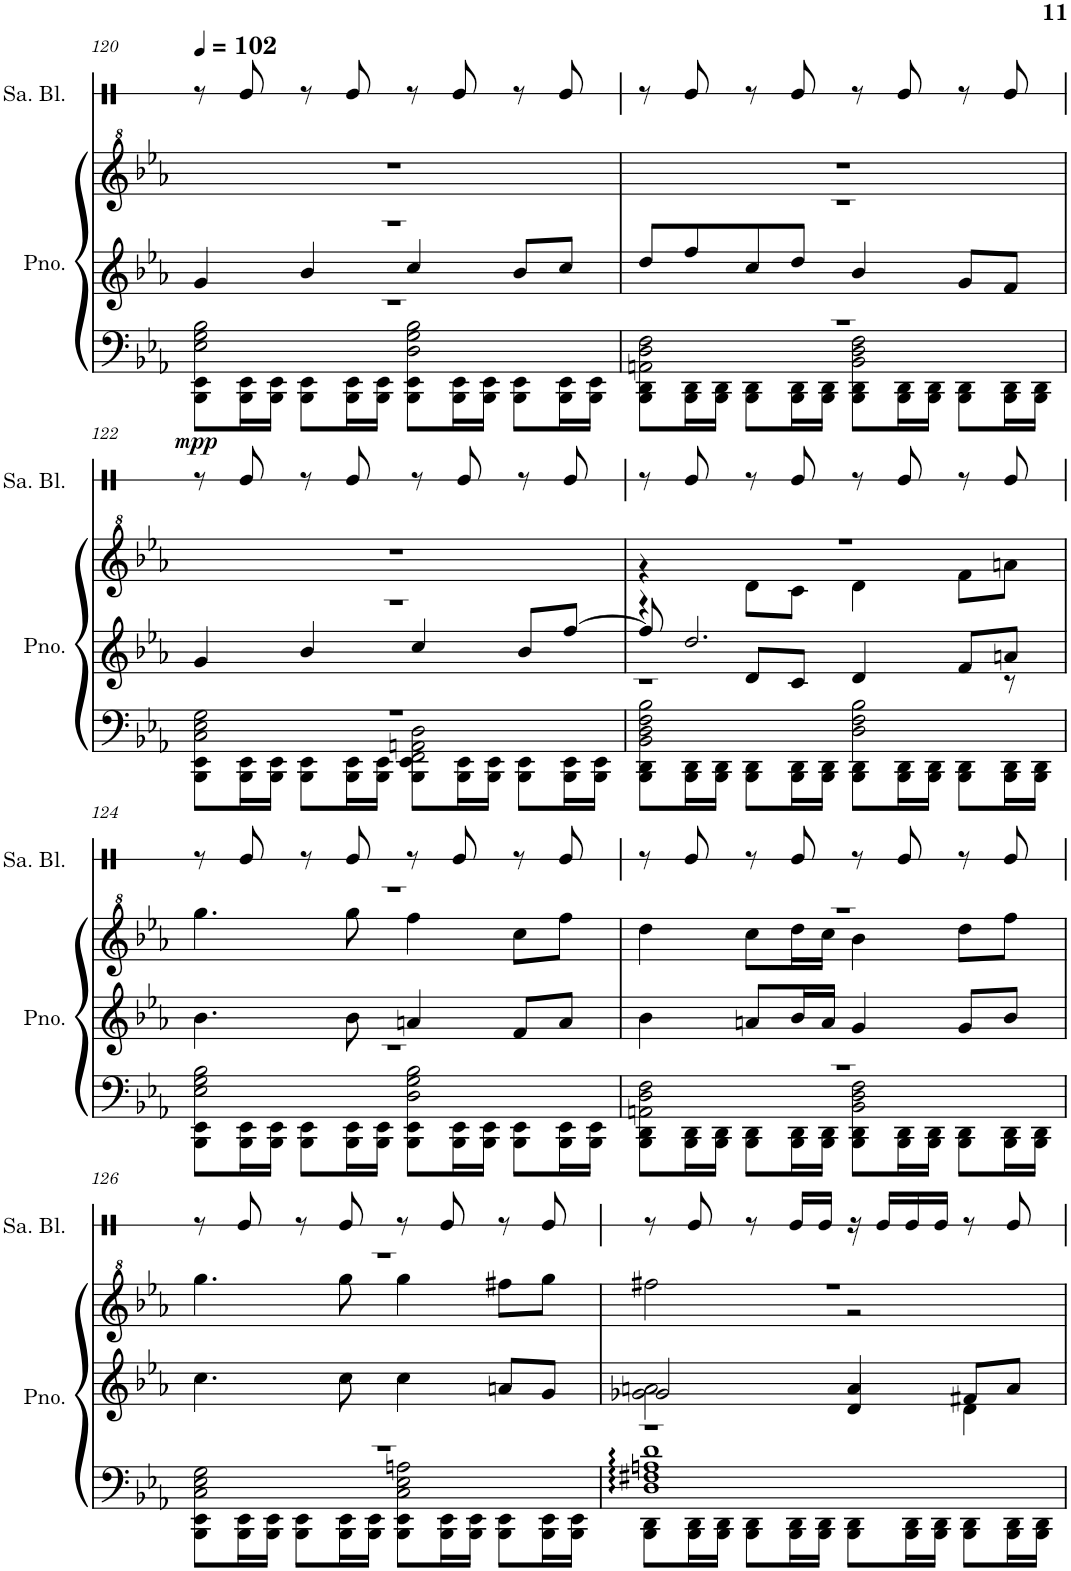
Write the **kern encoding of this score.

**kern	**kern	**kern	**dynam	**kern
*part2	*part2	*part2	*part2	*part1
*staff4	*staff3	*staff2	*staff2/3/4	*staff1
*I"钢琴	*	*	*	*I"沙锤块
!!LO:PB:g=z
*clefF4	*clefG2	*clefG^2	*	*clefX
*k[b-e-a-]	*k[b-e-a-]	*k[b-e-a-]	*	*k[]
*M4/4	*M4/4	*M4/4	*	*M4/4
*MM102	*MM102	*MM102	*	*MM102
=120	=120	=120	=120	=120
*^	*^	*	*	*
*	*^	*	*	*	*	*
!	!	!	!	!	!	!LO:DY:b=3	!
!	!	!	!	!	!	!LO:DY:n=1:b=3	!
2E-\ 2G\ 2B-\	8BBB-\ 8EE-\L	1r	1r	4g/	1r	mp p	8r
.	16BBB-\ 16EE-\L	.	.	.	.	.	8Re/
.	16BBB-\ 16EE-\JJ	.	.	.	.	.	.
.	8BBB-\ 8EE-\L	.	.	4b-/	.	.	8r
.	16BBB-\ 16EE-\L	.	.	.	.	.	8Re/
.	16BBB-\ 16EE-\JJ	.	.	.	.	.	.
2D\ 2G\ 2B-\	8BBB-\ 8EE-\L	.	.	4cc/	.	.	8r
.	16BBB-\ 16EE-\L	.	.	.	.	.	8Re/
.	16BBB-\ 16EE-\JJ	.	.	.	.	.	.
.	8BBB-\ 8EE-\L	.	.	8b-/L	.	.	8r
.	16BBB-\ 16EE-\L	.	.	8cc/J	.	.	8Re/
.	16BBB-\ 16EE-\JJ	.	.	.	.	.	.
=121	=121	=121	=121	=121	=121	=121	=121
2AAn\ 2D\ 2F\	8BBB-\ 8DD\L	1r	1r	8dd/L	1r	.	8r
.	16BBB-\ 16DD\L	.	.	8ff/	.	.	8Re/
.	16BBB-\ 16DD\JJ	.	.	.	.	.	.
.	8BBB-\ 8DD\L	.	.	8cc/	.	.	8r
.	16BBB-\ 16DD\L	.	.	8dd/J	.	.	8Re/
.	16BBB-\ 16DD\JJ	.	.	.	.	.	.
2BB-\ 2D\ 2F\	8BBB-\ 8DD\L	.	.	4b-/	.	.	8r
.	16BBB-\ 16DD\L	.	.	.	.	.	8Re/
.	16BBB-\ 16DD\JJ	.	.	.	.	.	.
.	8BBB-\ 8DD\L	.	.	8g/L	.	.	8r
.	16BBB-\ 16DD\L	.	.	8f/J	.	.	8Re/
.	16BBB-\ 16DD\JJ	.	.	.	.	.	.
!!LO:LB:g=z
=122	=122	=122	=122	=122	=122	=122	=122
2C\ 2E-\ 2G\	8BBB-\ 8EE-\L	1r	1r	4g/	1r	.	8r
.	16BBB-\ 16EE-\L	.	.	.	.	.	8Re/
.	16BBB-\ 16EE-\JJ	.	.	.	.	.	.
.	8BBB-\ 8EE-\L	.	.	4b-/	.	.	8r
.	16BBB-\ 16EE-\L	.	.	.	.	.	8Re/
.	16BBB-\ 16EE-\JJ	.	.	.	.	.	.
2FF\ 2AAn\ 2D\	8BBB-\ 8EE-\L	.	.	4cc/	.	.	8r
.	16BBB-\ 16EE-\L	.	.	.	.	.	8Re/
.	16BBB-\ 16EE-\JJ	.	.	.	.	.	.
.	8BBB-\ 8EE-\L	.	.	8b-/L	.	.	8r
.	16BBB-\ 16EE-\L	.	.	[8ff/J	.	.	8Re/
.	16BBB-\ 16EE-\JJ	.	.	.	.	.	.
=123	=123	=123	=123	=123	=123	=123	=123
*	*	*	*	*	*^	*	*
2BB-\ 2D\ 2F\ 2B-\	8BBB-\ 8DD\L	1r	4r	8ff/]	1r	4r	.	8r
.	16BBB-\ 16DD\L	.	.	2.dd/	.	.	.	8Re/
.	16BBB-\ 16DD\JJ	.	.	.	.	.	.	.
.	8BBB-\ 8DD\L	.	8d/L	.	.	8dd\L	.	8r
.	16BBB-\ 16DD\L	.	8c/J	.	.	8cc\J	.	8Re/
.	16BBB-\ 16DD\JJ	.	.	.	.	.	.	.
2D\ 2F\ 2B-\	8BBB-\ 8DD\L	.	4d/	.	.	4dd\	.	8r
.	16BBB-\ 16DD\L	.	.	.	.	.	.	8Re/
.	16BBB-\ 16DD\JJ	.	.	.	.	.	.	.
.	8BBB-\ 8DD\L	.	8f/L	.	.	8ff\L	.	8r
.	16BBB-\ 16DD\L	.	8an/J	8r	.	8aan\J	.	8Re/
.	16BBB-\ 16DD\JJ	.	.	.	.	.	.	.
*	*	*	*v	*v	*	*	*	*
!!LO:LB:g=z
=124	=124	=124	=124	=124	=124	=124	=124
2E-\ 2G\ 2B-\	8BBB-\ 8EE-\L	1r	4.b-\	1r	4.ggg\	.	8r
.	16BBB-\ 16EE-\L	.	.	.	.	.	8Re/
.	16BBB-\ 16EE-\JJ	.	.	.	.	.	.
.	8BBB-\ 8EE-\L	.	.	.	.	.	8r
.	16BBB-\ 16EE-\L	.	8b-\	.	8ggg\	.	8Re/
.	16BBB-\ 16EE-\JJ	.	.	.	.	.	.
2D\ 2G\ 2B-\	8BBB-\ 8EE-\L	.	4an/	.	4fff\	.	8r
.	16BBB-\ 16EE-\L	.	.	.	.	.	8Re/
.	16BBB-\ 16EE-\JJ	.	.	.	.	.	.
.	8BBB-\ 8EE-\L	.	8f/L	.	8ccc\L	.	8r
.	16BBB-\ 16EE-\L	.	8a/J	.	8fff\J	.	8Re/
.	16BBB-\ 16EE-\JJ	.	.	.	.	.	.
=125	=125	=125	=125	=125	=125	=125	=125
2AAn\ 2D\ 2F\	8BBB-\ 8DD\L	1r	4b-\	1r	4ddd\	.	8r
.	16BBB-\ 16DD\L	.	.	.	.	.	8Re/
.	16BBB-\ 16DD\JJ	.	.	.	.	.	.
.	8BBB-\ 8DD\L	.	8an/L	.	8ccc\L	.	8r
.	16BBB-\ 16DD\L	.	16b-/L	.	16ddd\L	.	8Re/
.	16BBB-\ 16DD\JJ	.	16a/JJ	.	16ccc\JJ	.	.
2BB-\ 2D\ 2F\	8BBB-\ 8DD\L	.	4g/	.	4bb-\	.	8r
.	16BBB-\ 16DD\L	.	.	.	.	.	8Re/
.	16BBB-\ 16DD\JJ	.	.	.	.	.	.
.	8BBB-\ 8DD\L	.	8g/L	.	8ddd\L	.	8r
.	16BBB-\ 16DD\L	.	8b-/J	.	8fff\J	.	8Re/
.	16BBB-\ 16DD\JJ	.	.	.	.	.	.
!!LO:LB:g=z
=126	=126	=126	=126	=126	=126	=126	=126
2C\ 2E-\ 2G\	8BBB-\ 8EE-\L	1r	4.cc\	1r	4.ggg\	.	8r
.	16BBB-\ 16EE-\L	.	.	.	.	.	8Re/
.	16BBB-\ 16EE-\JJ	.	.	.	.	.	.
.	8BBB-\ 8EE-\L	.	.	.	.	.	8r
.	16BBB-\ 16EE-\L	.	8cc\	.	8ggg\	.	8Re/
.	16BBB-\ 16EE-\JJ	.	.	.	.	.	.
2C\ 2E-\ 2An\	8BBB-\ 8EE-\L	.	4cc\	.	4ggg\	.	8r
.	16BBB-\ 16EE-\L	.	.	.	.	.	8Re/
.	16BBB-\ 16EE-\JJ	.	.	.	.	.	.
.	8BBB-\ 8EE-\L	.	8an/L	.	8fff#X\L	.	8r
.	16BBB-\ 16EE-\L	.	8g/J	.	8ggg\J	.	8Re/
.	16BBB-\ 16EE-\JJ	.	.	.	.	.	.
=127	=127	=127	=127	=127	=127	=127	=127
*	*	*	*^	*	*	*	*
1D 1F#X 1An 1d	8BBB-\ 8DD\L	1r	2g-X/	2g-\ 2an\	1r	2fff#X\	.	8r
.	16BBB-\ 16DD\L	.	.	.	.	.	.	8Re/
.	16BBB-\ 16DD\JJ	.	.	.	.	.	.	.
.	8BBB-\ 8DD\L	.	.	.	.	.	.	8r
.	16BBB-\ 16DD\L	.	.	.	.	.	.	16Re/LL
.	16BBB-\ 16DD\JJ	.	.	.	.	.	.	16Re/JJ
.	8BBB-\ 8DD\L	.	4a/	4d/	.	2r	.	16r
.	.	.	.	.	.	.	.	16Re/LL
.	16BBB-\ 16DD\L	.	.	.	.	.	.	16Re/
.	16BBB-\ 16DD\JJ	.	.	.	.	.	.	16Re/JJ
.	8BBB-\ 8DD\L	.	4d\	8f#X/L	.	.	.	8r
.	16BBB-\ 16DD\L	.	.	8a/J	.	.	.	8Re/
.	16BBB-\ 16DD\JJ	.	.	.	.	.	.	.
*v	*v	*v	*	*	*	*	*	*
*	*v	*v	*	*	*	*
*	*	*v	*v	*	*
=	=	=	=	=
*-	*-	*-	*-	*-
